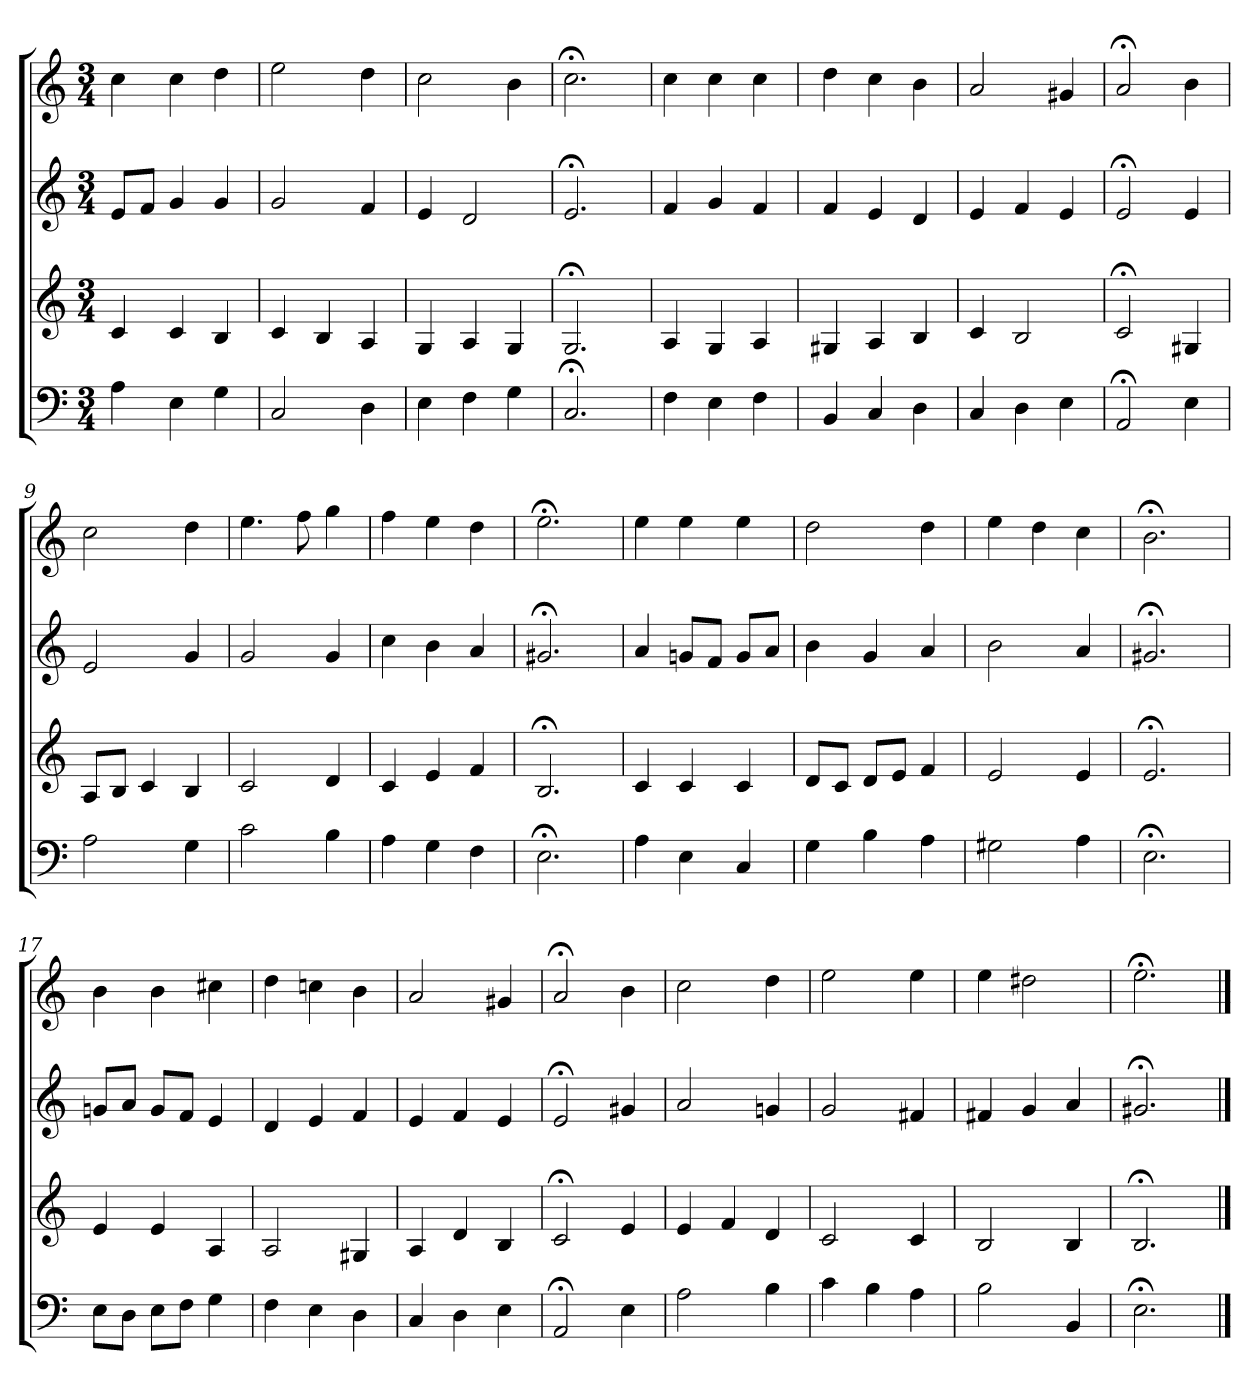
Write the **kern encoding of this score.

**kern	**kern	**kern	**kern
*part4	*part3	*part2	*part1
*staff4	*staff3	*staff2	*staff1
*clefF4	*clefG2	*clefG2	*clefG2
*M3/4	*M3/4	*M3/4	*M3/4
=1	=1	=1	=1
4A	4c	8e/L	4cc
.	.	8f/J	.
4E	4c	4g	4cc
4G	4B	4g	4dd
=2	=2	=2	=2
2C	4c	2g	2ee
.	4B	.	.
4D	4A	4f	4dd
=3	=3	=3	=3
4E	4G	4e	2cc
4F	4A	2d	.
4G	4G	.	4b
=4	=4	=4	=4
2.C;<	2.G;<	2.e;<	2.cc;<
=5	=5	=5	=5
4F	4A	4f	4cc
4E	4G	4g	4cc
4F	4A	4f	4cc
=6	=6	=6	=6
4BB	4G#X	4f	4dd
4C	4A	4e	4cc
4D	4B	4d	4b
=7	=7	=7	=7
4C	4c	4e	2a
4D	2B	4f	.
4E	.	4e	4g#X
=8	=8	=8	=8
2AA;<	2c;<	2e;<	2a;<
4E	4G#X	4e	4b
=9	=9	=9	=9
2A	8A/L	2e	2cc
.	8B/J	.	.
.	4c	.	.
4G	4B	4g	4dd
=10	=10	=10	=10
2c	2c	2g	4.ee
.	.	.	8ff
4B	4d	4g	4gg
=11	=11	=11	=11
4A	4c	4cc	4ff
4G	4e	4b	4ee
4F	4f	4a	4dd
=12	=12	=12	=12
2.E;<	2.B;<	2.g#X;<	2.ee;<
=13	=13	=13	=13
4A	4c	4a	4ee
4E	4c	8gn/L	4ee
.	.	8f/J	.
4C	4c	8g/L	4ee
.	.	8a/J	.
=14	=14	=14	=14
4G	8d/L	4b	2dd
.	8c/J	.	.
4B	8d/L	4g	.
.	8e/J	.	.
4A	4f	4a	4dd
=15	=15	=15	=15
2G#X	2e	2b	4ee
.	.	.	4dd
4A	4e	4a	4cc
=16	=16	=16	=16
2.E;<	2.e;<	2.g#X;<	2.b;<
=17	=17	=17	=17
8E\L	4e	8gn/L	4b
8D\J	.	8a/J	.
8E\L	4e	8g/L	4b
8F\J	.	8f/J	.
4G	4A	4e	4cc#X
=18	=18	=18	=18
4F	2A	4d	4dd
4E	.	4e	4ccn
4D	4G#X	4f	4b
=19	=19	=19	=19
4C	4A	4e	2a
4D	4d	4f	.
4E	4B	4e	4g#X
=20	=20	=20	=20
2AA;<	2c;<	2e;<	2a;<
4E	4e	4g#X	4b
=21	=21	=21	=21
2A	4e	2a	2cc
.	4f	.	.
4B	4d	4gn	4dd
=22	=22	=22	=22
4c	2c	2g	2ee
4B	.	.	.
4A	4c	4f#X	4ee
=23	=23	=23	=23
2B	2B	4f#X	4ee
.	.	4g	2dd#X
4BB	4B	4a	.
=24	=24	=24	=24
2.E;<	2.B;<	2.g#X;<	2.ee;<
==	==	==	==
*-	*-	*-	*-
